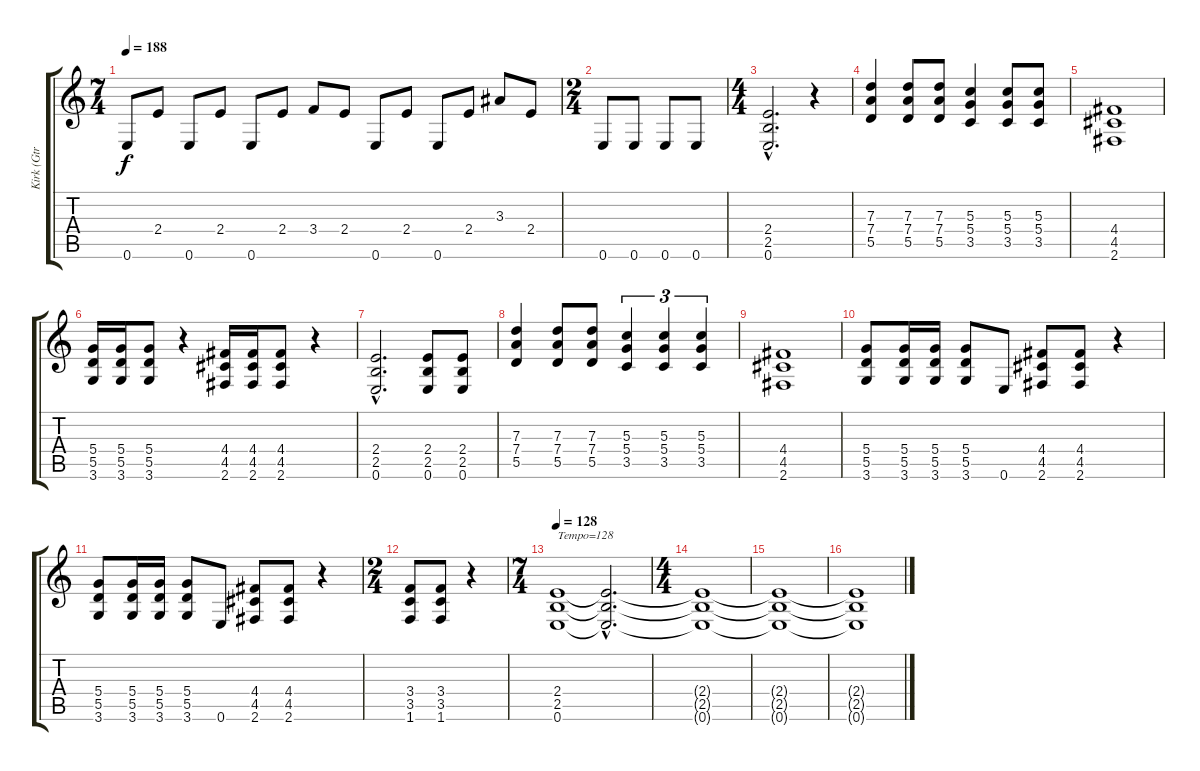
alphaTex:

\track ("Kirk (Gtr 3)" "Kirk (Gtr ") {instrument distortionguitar}
\staff {score tabs}
\tuning (E4 B3 G3 D3 A2 E2) {hide}
\ts (7 4)
\tempo 188
\clef g2
\ks c
0.6.8{dy f} 2.4.8 0.6.8 2.4.8 0.6.8 2.4.8 3.4.8 2.4.8 0.6.8 2.4.8 0.6.8 2.4.8 3.3.8 2.4.8 |
\ts (2 4)
0.6.8 0.6.8 0.6.8 0.6.8 |
\ts (4 4)
(2.4{hac} 2.5{hac} 0.6{hac}).2{d} r.4 |
(7.3 7.4 5.5).4 (7.3 7.4 5.5).8 (7.3 7.4 5.5).8 (5.3 5.4 3.5).4 (5.3 5.4 3.5).8 (5.3 5.4 3.5).8 |
(4.4 4.5 2.6).1 |
(5.4 5.5 3.6).16 (5.4 5.5 3.6).16 (5.4 5.5 3.6).8 r.4 (4.4 4.5 2.6).16 (4.4 4.5 2.6).16 (4.4 4.5 2.6).8 r.4 |
(2.4{hac} 2.5{hac} 0.6{hac}).2{d} (2.4 2.5 0.6).8 (2.4 2.5 0.6).8 |
(7.3 7.4 5.5).4 (7.3 7.4 5.5).8 (7.3 7.4 5.5).8 (5.3 5.4 3.5).4{tu (3 2)} (5.3 5.4 3.5).4{tu (3 2)} (5.3 5.4 3.5).4{tu (3 2)} |
(4.4 4.5 2.6).1 |
(5.4 5.5 3.6).8 (5.4 5.5 3.6).16 (5.4 5.5 3.6).16 (5.4 5.5 3.6).8 0.6.8 (4.4 4.5 2.6).8 (4.4 4.5 2.6).8 r.4 |
(5.4 5.5 3.6).8 (5.4 5.5 3.6).16 (5.4 5.5 3.6).16 (5.4 5.5 3.6).8 0.6.8 (4.4 4.5 2.6).8 (4.4 4.5 2.6).8 r.4 |
\ts (2 4)
(3.4 3.5 1.6).8 (3.4 3.5 1.6).8 r.4 |
\ts (7 4)
\tempo 128
(2.4 2.5 0.6).1{txt "Tempo=128"} (2.4{hac t} 2.5{hac t} 0.6{hac t}).2{d} |
\ts (4 4)
(2.4{t} 2.5{t} 0.6{t}).1 |
(2.4{t} 2.5{t} 0.6{t}).1 |
(2.4{t} 2.5{t} 0.6{t}).1
